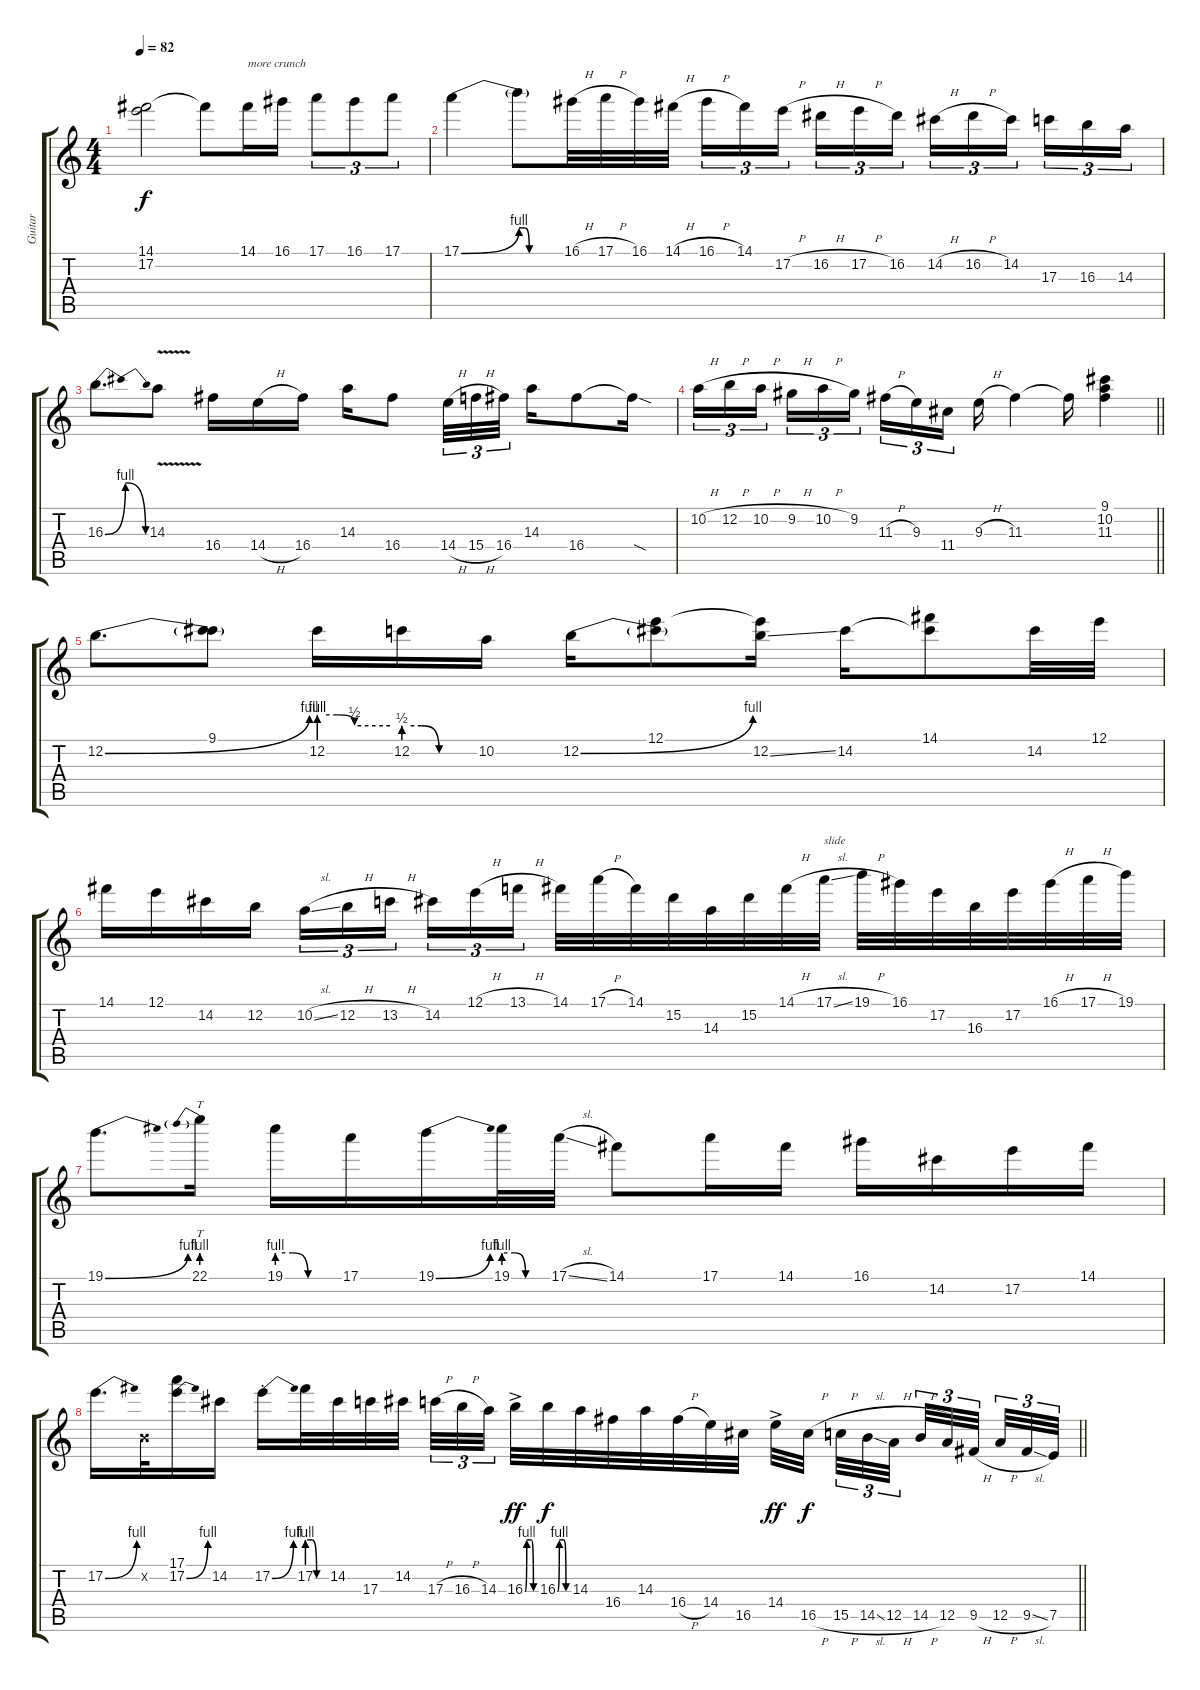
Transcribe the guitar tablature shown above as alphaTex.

\track ("Guitar" "Guitar") {instrument distortionguitar}
\staff {score tabs}
\tuning (E4 B3 G3 D3 A2 D2) {hide}
\ts (4 4)
\section ("" "")
\tempo 82
\clef g2
\ks c
(14.1 17.2{t}).2{dy f} 14.1{t}.8 14.1.16{txt "more crunch" instrument overdrivenguitar} 16.1.16 17.1.8{tu (3 2)} 16.1.8{tu (3 2)} 17.1.8{tu (3 2)} |
17.1{be (bend 0 0 60 4)}.4 17.1{be (custom 0 4 8 4 15 0 30 0 60 0) t}.8 16.1{h}.32 17.1{h}.32 16.1.32 14.1{h}.32 16.1{h}.16{tu (3 2)} 14.1.16{tu (3 2)} 17.2{h}.16{tu (3 2) beam splitsecondary} 16.2{h}.16{tu (3 2)} 17.2{h}.16{tu (3 2)} 16.2.16{tu (3 2)} 14.2{h}.16{tu (3 2)} 16.2{h}.16{tu (3 2)} 14.2.16{tu (3 2) beam splitsecondary} 17.3.16{tu (3 2)} 16.3.16{tu (3 2)} 14.3.16{tu (3 2)} |
16.3{be (bendrelease 0 0 15 4 45 4 60 0)}.8{d} 14.3{v}.8 16.4.16 14.4{h}.16 16.4.16 14.3.16 16.4.8 14.4{h}.32{tu (3 2)} 15.4{h}.32{tu (3 2)} 16.4.32{tu (3 2)} 14.3.16 16.4.8 16.4{sod t}.16 |
\barLineRight lightlight
10.2{h}.16{tu (3 2)} 12.2{h}.16{tu (3 2)} 10.2{h}.16{tu (3 2) beam splitsecondary} 9.2{h}.16{tu (3 2)} 10.2{h}.16{tu (3 2)} 9.2.16{tu (3 2)} 11.3{h}.16{tu (3 2)} 9.3.16{tu (3 2)} 11.4.16{tu (3 2) beam splitsecondary} 9.3{h}.16 11.3.4 11.3{t}.16 (9.1 10.2 11.3).4 |
12.2{be (bend 0 0 60 4)}.8{d} (9.1 12.2{t}).8 12.2{be (custom 0 4 15 4 30 2 60 2)}.16 12.2{be (custom 0 2 15 2 30 0 60 0)}.16 10.2.16 12.2{be (bend 0 0 60 4)}.16 (12.1 12.2{t}).8 (12.1{t} 12.2{ss}).16 14.2.16 (14.1 14.2{t}).8 14.2.32 12.1.32 |
14.1.16 12.1.16 14.2.16 12.2.16 10.2{sl}.16{tu (3 2)} 12.2{h}.16{tu (3 2)} 13.2{h}.16{tu (3 2) beam splitsecondary} 14.2.16{tu (3 2)} 12.1{h}.16{tu (3 2)} 13.1{h}.16{tu (3 2)} 14.1.32 17.1{h}.32 14.1.32 15.2.32 14.3.32 15.2.32 14.1{h}.32 17.1{sl}.32{txt "slide"} 19.1{h}.32 16.1.32 17.2.32 16.3.32 17.2.32 16.1{h}.32 17.1{h}.32 19.1.32 |
19.1{be (bend 0 0 60 4)}.8{d} 22.1{be (prebend 0 4 60 4)}.16{tt} 19.1{be (custom 0 4 15 4 30 0 60 0)}.16 17.1.16 19.1{be (bend 0 0 60 4)}.16 19.1{be (custom 0 4 15 4 30 0 60 0)}.32 17.1{sl}.32 14.1.8 17.1.16 14.1.16 16.1.16 14.2.16 17.2.16 14.1.16 |
\barLineRight lightlight
17.2{be (bend 0 0 60 4)}.16{d} 0.2{x}.32 (17.1 17.2{be (bend 0 0 60 4)}).16 14.2.16 17.2{be (bend 0 0 60 4) st}.16 17.2{be (custom 0 4 15 4 30 0 60 0)}.32 14.2.32 17.3.32 14.2.32{beam splitsecondary} 17.3{h}.32{tu (3 2)} 16.3{h}.32{tu (3 2)} 14.3.32{tu (3 2)} 16.3{be (custom 0 0 10 4 35 4 46 0 60 0) ac}.32{dy ff} 16.3{be (custom 0 0 10 4 35 4 46 0 60 0)}.32{dy f} 14.3.32 16.4.32 14.3.32 16.4{h}.32 14.4.32 16.5.32 14.4{ac}.32{dy ff} 16.5{h}.32{dy f beam splitsecondary} 15.5{h}.32{tu (3 2)} 14.5{sl}.32{tu (3 2)} 12.5{h}.32{tu (3 2) beam splitsecondary} 14.5{h}.32{tu (3 2)} 12.5.32{tu (3 2)} 9.5{h}.32{tu (3 2) beam splitsecondary} 12.5{h}.32{tu (3 2)} 9.5{sl}.32{tu (3 2)} 7.5{sl}.32{tu (3 2)}
